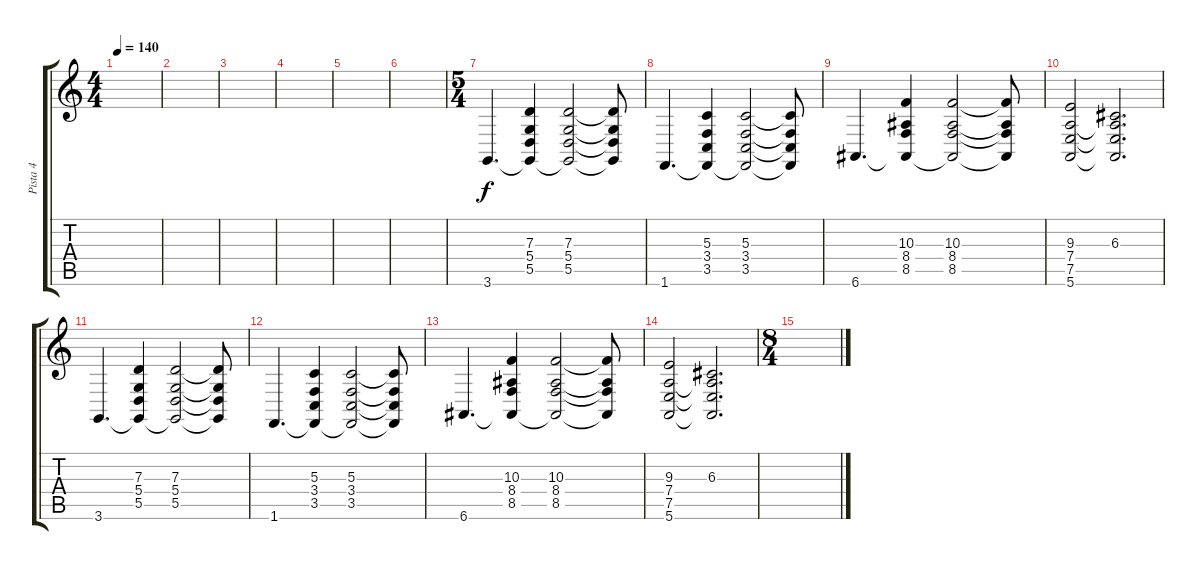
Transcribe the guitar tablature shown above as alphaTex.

\track ("Pista 4" "Pista 4") {instrument electricgrandpiano}
\staff {score tabs}
\tuning (E4 B3 G3 D3 A2 E2) {hide}
\ts (4 4)
\tempo 140
\clef g2
\ks c
|
|
|
|
|
|
\ts (5 4)
3.6.4{d} (7.3 5.4 5.5 3.6{t}).4 (7.3 5.4 5.5 3.6{t}).2 (7.3{t} 5.4{t} 5.5{t} 3.6{t}).8 |
1.6.4{d} (5.3 3.4 3.5 1.6{t}).4 (5.3 3.4 3.5 1.6{t}).2 (5.3{t} 3.4{t} 3.5{t} 1.6{t}).8 |
6.6.4{d} (10.3 8.4 8.5 6.6{t}).4 (10.3 8.4 8.5 6.6{t}).2 (10.3{t} 8.4{t} 8.5{t} 6.6{t}).8 |
(9.3 7.4 7.5 5.6).2 (6.3 7.4{t} 7.5{t} 5.6{t}).2{d} |
3.6.4{d} (7.3 5.4 5.5 3.6{t}).4 (7.3 5.4 5.5 3.6{t}).2 (7.3{t} 5.4{t} 5.5{t} 3.6{t}).8 |
1.6.4{d} (5.3 3.4 3.5 1.6{t}).4 (5.3 3.4 3.5 1.6{t}).2 (5.3{t} 3.4{t} 3.5{t} 1.6{t}).8 |
6.6.4{d} (10.3 8.4 8.5 6.6{t}).4 (10.3 8.4 8.5 6.6{t}).2 (10.3{t} 8.4{t} 8.5{t} 6.6{t}).8 |
(9.3 7.4 7.5 5.6).2 (6.3 7.4{t} 7.5{t} 5.6{t}).2{d} |
\ts (8 4)
